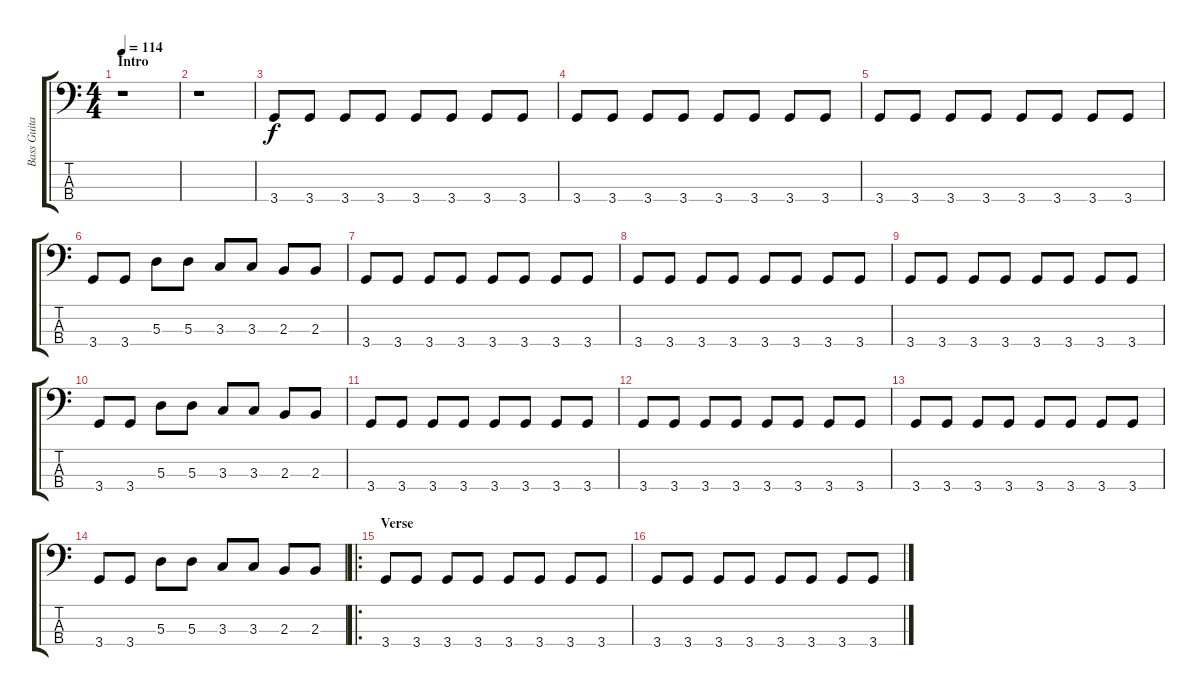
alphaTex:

\track ("Bass Guitar" "Bass Guita") {instrument electricbassfinger}
\staff {score tabs}
\tuning (G2 D2 A1 E1) {hide}
\ts (4 4)
\section ("" "Intro")
\tempo 114
\clef f4
\ks c
r.1{dy f instrument electricbassfinger} |
r.1 |
3.4.8 3.4.8 3.4.8 3.4.8 3.4.8 3.4.8 3.4.8 3.4.8 |
3.4.8 3.4.8 3.4.8 3.4.8 3.4.8 3.4.8 3.4.8 3.4.8 |
3.4.8 3.4.8 3.4.8 3.4.8 3.4.8 3.4.8 3.4.8 3.4.8 |
3.4.8 3.4.8 5.3.8 5.3.8 3.3.8 3.3.8 2.3.8 2.3.8 |
3.4.8 3.4.8 3.4.8 3.4.8 3.4.8 3.4.8 3.4.8 3.4.8 |
3.4.8 3.4.8 3.4.8 3.4.8 3.4.8 3.4.8 3.4.8 3.4.8 |
3.4.8 3.4.8 3.4.8 3.4.8 3.4.8 3.4.8 3.4.8 3.4.8 |
3.4.8 3.4.8 5.3.8 5.3.8 3.3.8 3.3.8 2.3.8 2.3.8 |
3.4.8 3.4.8 3.4.8 3.4.8 3.4.8 3.4.8 3.4.8 3.4.8 |
3.4.8 3.4.8 3.4.8 3.4.8 3.4.8 3.4.8 3.4.8 3.4.8 |
3.4.8 3.4.8 3.4.8 3.4.8 3.4.8 3.4.8 3.4.8 3.4.8 |
3.4.8 3.4.8 5.3.8 5.3.8 3.3.8 3.3.8 2.3.8 2.3.8 |
\ro
\section ("" "Verse")
3.4.8 3.4.8 3.4.8 3.4.8 3.4.8 3.4.8 3.4.8 3.4.8 |
3.4.8 3.4.8 3.4.8 3.4.8 3.4.8 3.4.8 3.4.8 3.4.8
